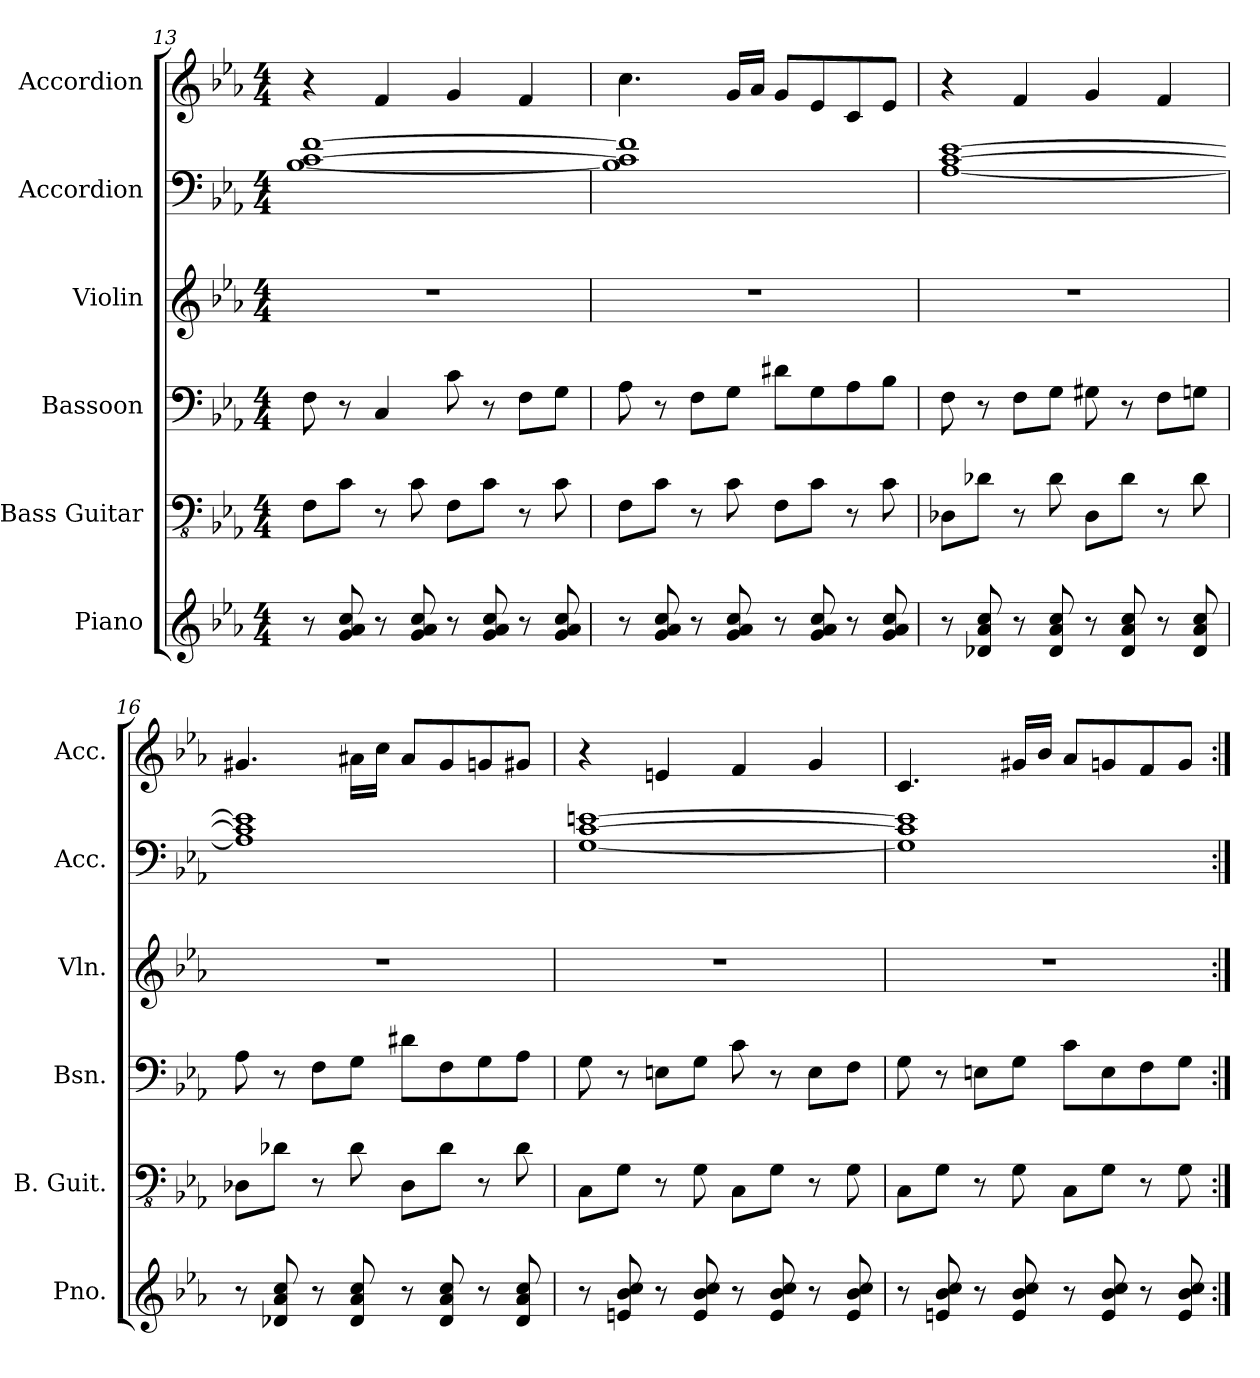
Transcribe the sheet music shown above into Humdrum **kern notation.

**kern	**kern	**kern	**kern	**kern	**kern
*part6	*part5	*part4	*part3	*part2	*part1
*staff6	*staff5	*staff4	*staff3	*staff2	*staff1
*I"Piano	*I"Bass Guitar	*I"Bassoon	*I"Violin	*I"Accordion	*I"Accordion
*I'Pno.	*I'B. Guit.	*I'Bsn.	*I'Vln.	*I'Acc.	*I'Acc.
!!LO:LB:g=z
*clefG2	*clefFv4	*clefF4	*clefG2	*clefF4	*clefG2
*k[b-e-a-]	*k[b-e-a-]	*k[b-e-a-]	*k[b-e-a-]	*k[b-e-a-]	*k[b-e-a-]
*M4/4	*M4/4	*M4/4	*M4/4	*M4/4	*M4/4
=13	=13	=13	=13	=13	=13
8r	8FF\L	8F\	1r	[1B- [1c [1f	4r
8g/ 8a-/ 8cc/	8C\J	8r	.	.	.
8r	8r	4C/	.	.	4f/
8g/ 8a-/ 8cc/	8C\	.	.	.	.
8r	8FF\L	8c\	.	.	4g/
8g/ 8a-/ 8cc/	8C\J	8r	.	.	.
8r	8r	8F\L	.	.	4f/
8g/ 8a-/ 8cc/	8C\	8G\J	.	.	.
=14	=14	=14	=14	=14	=14
8r	8FF\L	8A-\	1r	1B-] 1c] 1f]	4.cc\
8g/ 8a-/ 8cc/	8C\J	8r	.	.	.
8r	8r	8F\L	.	.	.
8g/ 8a-/ 8cc/	8C\	8G\J	.	.	16g/LL
.	.	.	.	.	16a-/JJ
8r	8FF\L	8d#X\L	.	.	8g/L
8g/ 8a-/ 8cc/	8C\J	8G\	.	.	8e-/
8r	8r	8A-\	.	.	8c/
8g/ 8a-/ 8cc/	8C\	8B-\J	.	.	8e-/J
=15	=15	=15	=15	=15	=15
8r	8DD-X\L	8F\	1r	[1A- [1c [1e-	4r
8d-X/ 8a-/ 8cc/	8D-X\J	8r	.	.	.
8r	8r	8F\L	.	.	4f/
8d-/ 8a-/ 8cc/	8D-\	8G\J	.	.	.
8r	8DD-\L	8G#X\	.	.	4g/
8d-/ 8a-/ 8cc/	8D-\J	8r	.	.	.
8r	8r	8F\L	.	.	4f/
8d-/ 8a-/ 8cc/	8D-\	8Gn\J	.	.	.
!!LO:PB:g=z
=16	=16	=16	=16	=16	=16
8r	8DD-X\L	8A-\	1r	1A-] 1c] 1e-]	4.g#X/
8d-X/ 8a-/ 8cc/	8D-X\J	8r	.	.	.
8r	8r	8F\L	.	.	.
8d-/ 8a-/ 8cc/	8D-\	8G\J	.	.	16a#X\LL
.	.	.	.	.	16cc\JJ
8r	8DD-\L	8d#X\L	.	.	8a#/L
8d-/ 8a-/ 8cc/	8D-\J	8F\	.	.	8g#/
8r	8r	8G\	.	.	8gn/
8d-/ 8a-/ 8cc/	8D-\	8A-\J	.	.	8g#X/J
=17	=17	=17	=17	=17	=17
8r	8CC\L	8G\	1r	[1G [1c [1en	4r
8en/ 8b-/ 8cc/	8GG\J	8r	.	.	.
8r	8r	8En\L	.	.	4en/
8e/ 8b-/ 8cc/	8GG\	8G\J	.	.	.
8r	8CC\L	8c\	.	.	4f/
8e/ 8b-/ 8cc/	8GG\J	8r	.	.	.
8r	8r	8E\L	.	.	4g/
8e/ 8b-/ 8cc/	8GG\	8F\J	.	.	.
=18	=18	=18	=18	=18	=18
8r	8CC\L	8G\	1r	1G] 1c] 1e]	4.c/
8en/ 8b-/ 8cc/	8GG\J	8r	.	.	.
8r	8r	8En\L	.	.	.
8e/ 8b-/ 8cc/	8GG\	8G\J	.	.	16g#X/LL
.	.	.	.	.	16b-/JJ
8r	8CC\L	8c\L	.	.	8a-/L
8e/ 8b-/ 8cc/	8GG\J	8E\	.	.	8gn/
8r	8r	8F\	.	.	8f/
8e/ 8b-/ 8cc/	8GG\	8G\J	.	.	8g/J
=:|!	=:|!	=:|!	=:|!	=:|!	=:|!
*-	*-	*-	*-	*-	*-
